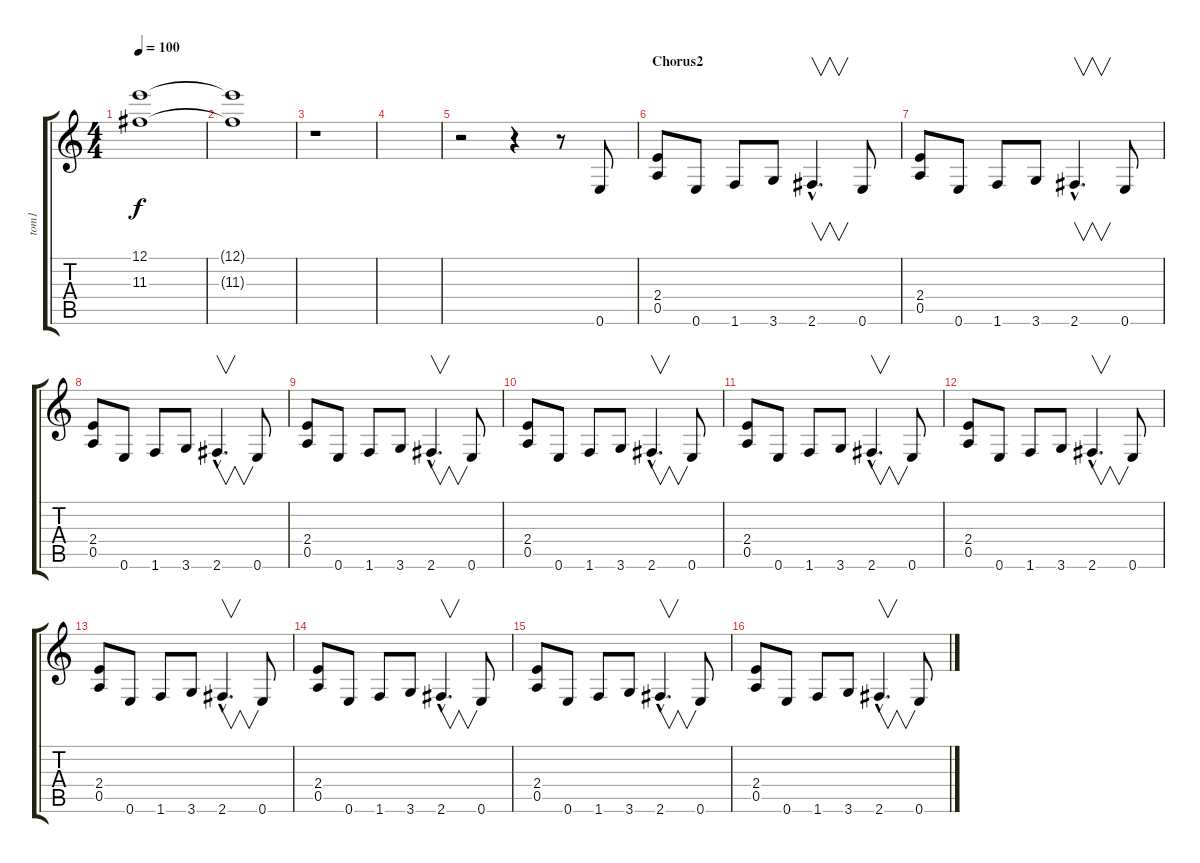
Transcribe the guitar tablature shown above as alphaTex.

\track ("tom1" "tom1") {instrument distortionguitar}
\staff {score tabs}
\tuning (E4 B3 G3 D3 A2 E2) {hide}
\ts (4 4)
\tempo 100
\clef g2
\ks c
(12.1{t} 11.3{t}).1{dy f} |
(12.1{t} 11.3{t}).1 |
r.1 |
|
r.2 r.4 r.8 0.6.8 |
\section ("" "Chorus2")
(2.4 0.5).8 0.6.8 1.6.8 3.6.8 2.6{hac}.4{v d} 0.6.8 |
(2.4 0.5).8 0.6.8 1.6.8 3.6.8 2.6{hac}.4{v d} 0.6.8 |
(2.4 0.5).8 0.6.8 1.6.8 3.6.8 2.6{hac}.4{v d} 0.6.8 |
(2.4 0.5).8 0.6.8 1.6.8 3.6.8 2.6{hac}.4{v d} 0.6.8 |
(2.4 0.5).8 0.6.8 1.6.8 3.6.8 2.6{hac}.4{v d} 0.6.8 |
(2.4 0.5).8 0.6.8 1.6.8 3.6.8 2.6{hac}.4{v d} 0.6.8 |
(2.4 0.5).8 0.6.8 1.6.8 3.6.8 2.6{hac}.4{v d} 0.6.8 |
(2.4 0.5).8 0.6.8 1.6.8 3.6.8 2.6{hac}.4{v d} 0.6.8 |
(2.4 0.5).8 0.6.8 1.6.8 3.6.8 2.6{hac}.4{v d} 0.6.8 |
(2.4 0.5).8 0.6.8 1.6.8 3.6.8 2.6{hac}.4{v d} 0.6.8 |
(2.4 0.5).8 0.6.8 1.6.8 3.6.8 2.6{hac}.4{v d} 0.6.8
